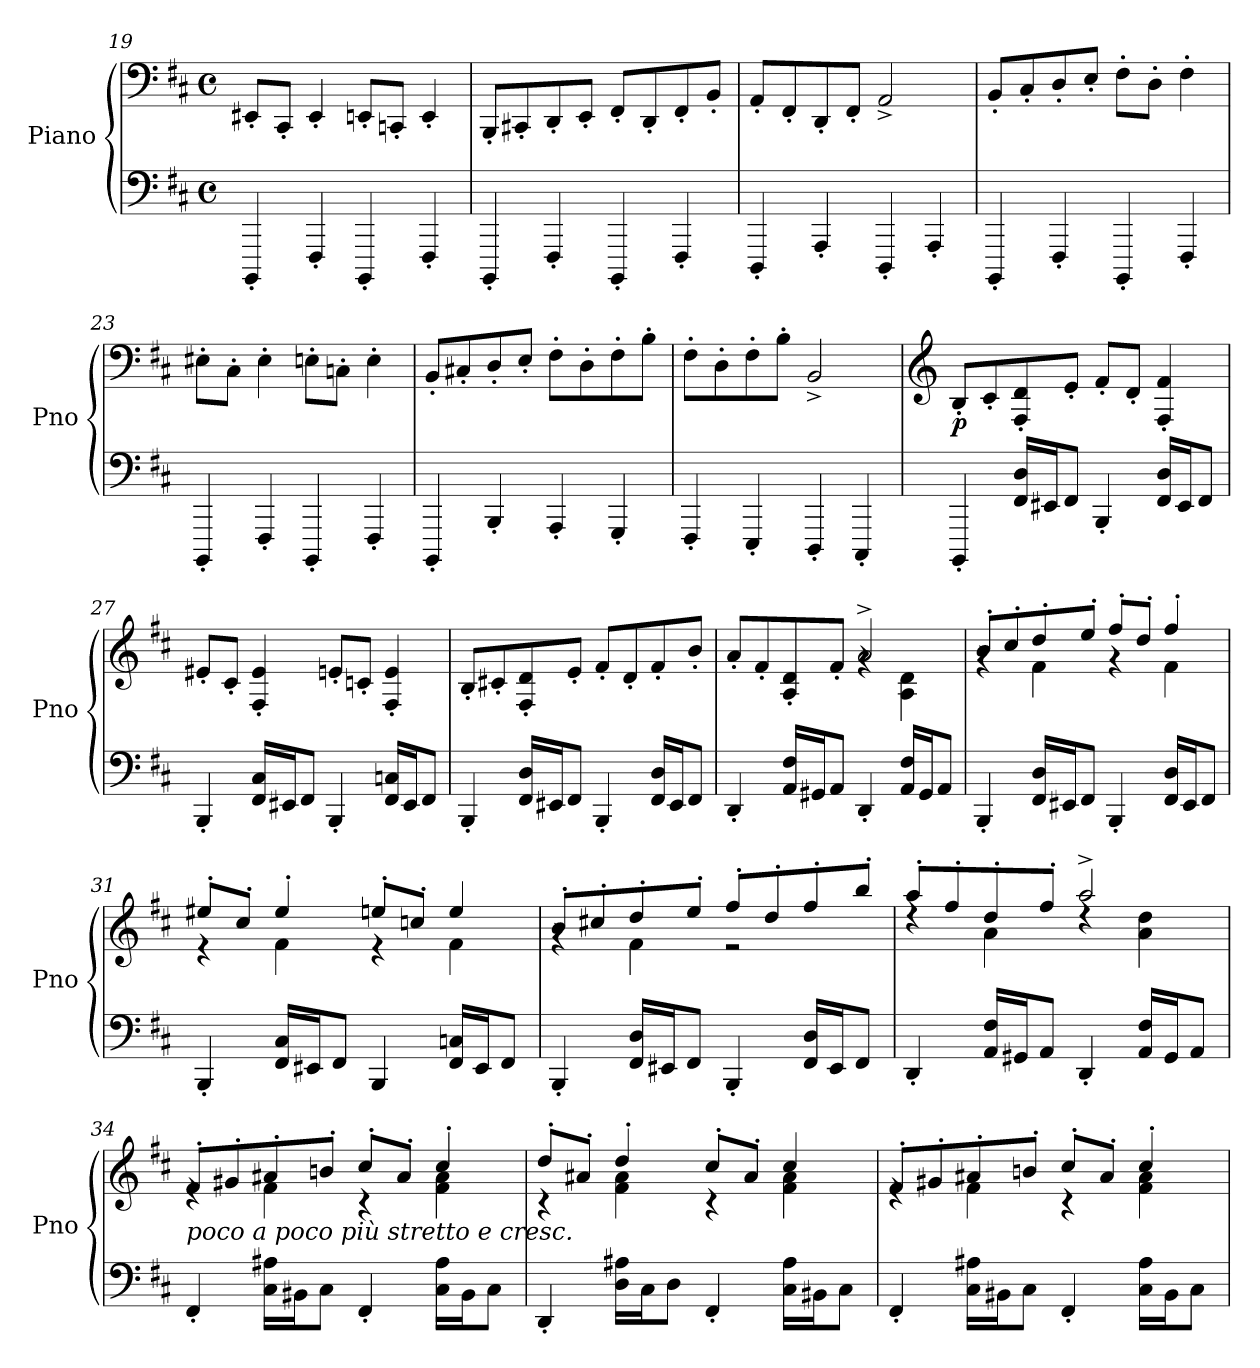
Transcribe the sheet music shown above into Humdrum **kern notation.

**kern	**kern	**dynam
*part1	*part1	*part1
*staff2	*staff1	*staff1/2
*I"Piano	*	*
*I'Pno	*	*
*clefF4	*clefF4	*
*k[f#c#]	*k[f#c#]	*
*M4/4	*M4/4	*
*met(c)	*met(c)	*
=19	=19	=19
4BBBB'/	8EE#X'/L	.
.	8CC#'/J	.
4FFF#'/	4EE#'/	.
4BBBB'/	8EEn'/L	.
.	8CCn'/J	.
4FFF#'/	4EE'/	.
=20	=20	=20
4BBBB'/	8BBB'/L	.
.	8CC#X'/	.
4FFF#'/	8DD'/	.
.	8EE'/J	.
4BBBB'/	8FF#'/L	.
.	8DD'/	.
4FFF#'/	8FF#'/	.
.	8BB'/J	.
=21	=21	=21
4DDD'/	8AA'/L	.
.	8FF#'/	.
4AAA'/	8DD'/	.
.	8FF#'/J	.
4DDD'/	2AA^/	.
4AAA'/	.	.
!!LO:PB:g=z
=22	=22	=22
4BBBB'/	8BB'/L	.
.	8C#'/	.
4FFF#'/	8D'/	.
.	8E'/J	.
4BBBB'/	8F#'\L	.
.	8D'\J	.
4FFF#'/	4F#'\	.
=23	=23	=23
4BBBB'/	8E#X'\L	.
.	8C#'\J	.
4FFF#'/	4E#'\	.
4BBBB'/	8En'\L	.
.	8Cn'\J	.
4FFF#'/	4E'\	.
=24	=24	=24
4BBBB'/	8BB'/L	.
.	8C#X'/	.
4BBB'/	8D'/	.
.	8E'/J	.
4AAA'/	8F#'\L	.
.	8D'\	.
4GGG'/	8F#'\	.
.	8B'\J	.
=25	=25	=25
4FFF#'/	8F#'\L	.
.	8D'\	.
4EEE'/	8F#'\	.
.	8B'\J	.
4DDD'/	2BB^/	.
4CCC#'/	.	.
!!LO:LB:g=z
=26	=26	=26
*	*clefG2	*
!	!	!LO:DY:b
4BBBB'/	8B'/L	p
.	8c#'/	.
16FF#/ 16D/LL	8F#/' 8d/'	.
16EE#X/J	.	.
8FF#/J	8e'/J	.
4BBB'/	8f#'/L	.
.	8d'/J	.
16FF#/ 16D/LL	4F#/' 4f#/'	.
16EE#/J	.	.
8FF#/J	.	.
=27	=27	=27
4BBB'/	8e#X'/L	.
.	8c#'/J	.
16FF#/ 16C#/LL	4F#/' 4e#/'	.
16EE#X/J	.	.
8FF#/J	.	.
4BBB'/	8en'/L	.
.	8cn'/J	.
16FF#/ 16Cn/LL	4F#/' 4e/'	.
16EE#/J	.	.
8FF#/J	.	.
=28	=28	=28
4BBB'/	8B'/L	.
.	8c#X'/	.
16FF#/ 16D/LL	8F#/' 8d/'	.
16EE#X/J	.	.
8FF#/J	8e'/J	.
4BBB'/	8f#'/L	.
.	8d'/	.
16FF#/ 16D/LL	8f#'/	.
16EE#/J	.	.
8FF#/J	8b'/J	.
=29	=29	=29
*	*^	*
4DD'/	8a'/L	2ryy	.
.	8f#'/	.	.
16AA/ 16F#/LL	8A/' 8d/'	.	.
16GG#X/J	.	.	.
8AA/J	8f#'/J	.	.
4DD'/	2a^/	4rg	.
16AA/ 16F#/LL	.	4A\ 4d\	.
16GG#/J	.	.	.
8AA/J	.	.	.
!!LO:LB:g=z	!!
=30	=30	=30	=30
4BBB'/	8b'/L	4rg	.
.	8cc#'/	.	.
16FF#/ 16D/LL	8dd'/	4f#\	.
16EE#X/J	.	.	.
8FF#/J	8ee'/J	.	.
4BBB'/	8ff#'/L	4rg	.
.	8dd'/J	.	.
16FF#/ 16D/LL	4ff#'/	4f#\	.
16EE#/J	.	.	.
8FF#/J	.	.	.
=31	=31	=31	=31
4BBB'/	8ee#X'/L	4r	.
.	8cc#'/J	.	.
16FF#/ 16C#/LL	4ee#'/	4f#\	.
16EE#X/J	.	.	.
8FF#/J	.	.	.
4BBB/	8een'/L	4r	.
.	8ccn'/J	.	.
16FF#/ 16Cn/LL	4ee/	4f#\	.
16EE#/J	.	.	.
8FF#/J	.	.	.
=32	=32	=32	=32
4BBB'/	8b'/L	4rg	.
.	8cc#X'/	.	.
16FF#/ 16D/LL	8dd'/	4f#\	.
16EE#X/J	.	.	.
8FF#/J	8ee'/J	.	.
4BBB'/	8ff#'/L	2r	.
.	8dd'/	.	.
16FF#/ 16D/LL	8ff#'/	.	.
16EE#/J	.	.	.
8FF#/J	8bb'/J	.	.
=33	=33	=33	=33
4DD'/	8aa'/L	4rdd	.
.	8ff#'/	.	.
16AA/ 16F#/LL	8dd'/	4a\	.
16GG#X/J	.	.	.
8AA/J	8ff#'/J	.	.
4DD'/	2aa^/	4rdd	.
16AA/ 16F#/LL	.	4a\ 4dd\	.
16GG#/J	.	.	.
8AA/J	.	.	.
!!LO:LB:g=z	!!
=34	=34	=34	=34
!	!LO:TX:b:i:t=poco a poco più stretto e cresc.	!	!
4FF#'/	8f#'/L	4re	.
!	!	!	!LO:DY:b
.	8g#X'/	.	other-dynamics
16C#\ 16A#X\LL	8a#X'/	4f#\	.
16BB#X\J	.	.	.
8C#\J	8bn'/J	.	.
4FF#'/	8cc#'/L	4r	.
.	8a#'/J	.	.
16C#\ 16A#\LL	4cc#'/	4f#\ 4a#\	.
16BB#\J	.	.	.
8C#\J	.	.	.
=35	=35	=35	=35
4DD'/	8dd'/L	4r	.
.	8a#X'/J	.	.
16D\ 16A#X\LL	4dd'/	4f#\ 4a#\	.
16C#\J	.	.	.
8D\J	.	.	.
4FF#'/	8cc#'/L	4r	.
.	8a#'/J	.	.
16C#\ 16A#\LL	4cc#/	4f#\ 4a#\	.
16BB#X\J	.	.	.
8C#\J	.	.	.
=36	=36	=36	=36
4FF#'/	8f#'/L	4re	.
!	!	!	!LO:DY:b
.	8g#X'/	.	other-dynamics
16C#\ 16A#X\LL	8a#X'/	4f#\	.
16BB#X\J	.	.	.
8C#\J	8bn'/J	.	.
4FF#'/	8cc#'/L	4r	.
.	8a#'/J	.	.
16C#\ 16A#\LL	4cc#'/	4f#\ 4a#\	.
16BB#\J	.	.	.
8C#\J	.	.	.
*	*v	*v	*
=	=	=
*-	*-	*-
